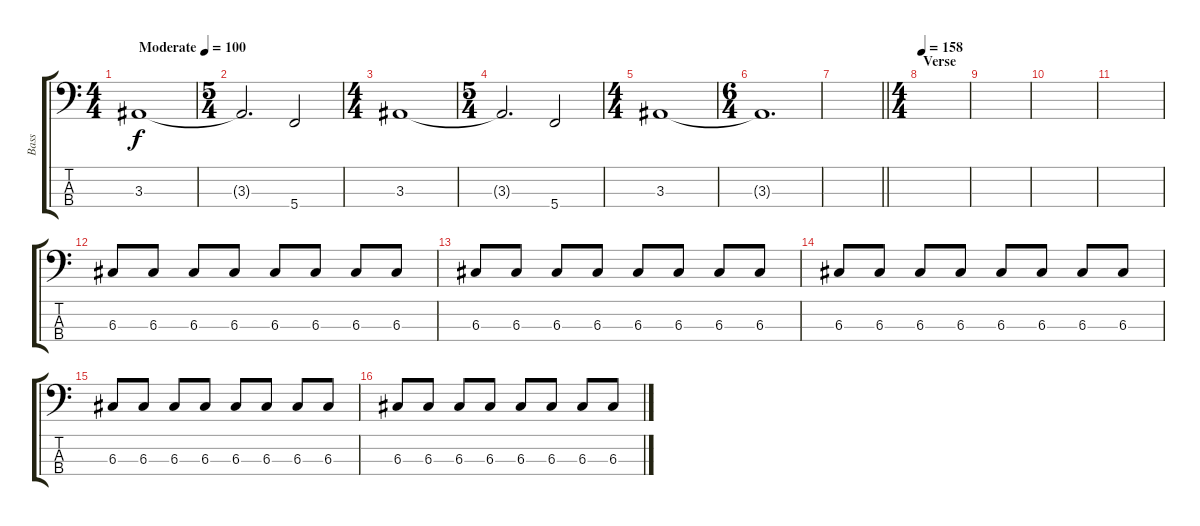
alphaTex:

\track ("Bass" "Bass") {instrument slapbass1}
\staff {score tabs}
\tuning (F2 C2 G1 C1) {hide}
\ts (4 4)
\tempo (100 "Moderate")
\clef f4
\ks c
3.3.1{dy f instrument slapbass1} |
\ts (5 4)
3.3{t}.2{d} 5.4.2 |
\ts (4 4)
3.3.1 |
\ts (5 4)
3.3{t}.2{d} 5.4.2 |
\ts (4 4)
3.3.1 |
\ts (6 4)
3.3{t}.1{d} |
\barLineRight lightlight
|
\ts (4 4)
\section ("" "Verse")
\tempo 158
|
|
|
|
6.3.8 6.3.8 6.3.8 6.3.8 6.3.8 6.3.8 6.3.8 6.3.8 |
6.3.8 6.3.8 6.3.8 6.3.8 6.3.8 6.3.8 6.3.8 6.3.8 |
6.3.8 6.3.8 6.3.8 6.3.8 6.3.8 6.3.8 6.3.8 6.3.8 |
6.3.8 6.3.8 6.3.8 6.3.8 6.3.8 6.3.8 6.3.8 6.3.8 |
6.3.8 6.3.8 6.3.8 6.3.8 6.3.8 6.3.8 6.3.8 6.3.8
